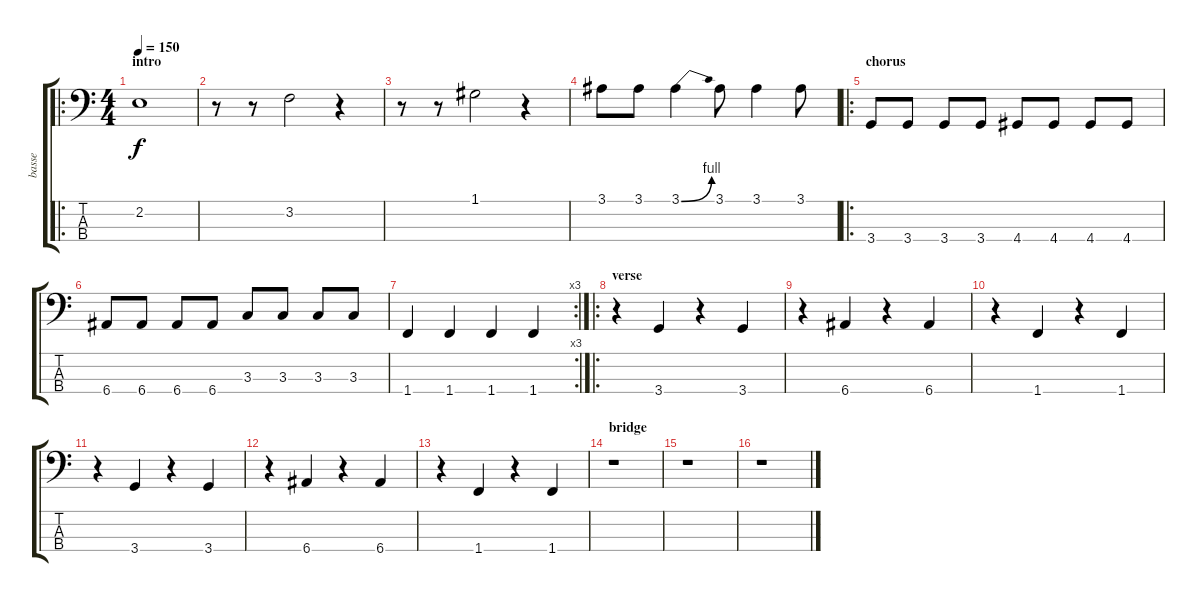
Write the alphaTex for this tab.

\track ("basse" "basse") {instrument electricbasspick}
\staff {score tabs}
\tuning (G2 D2 A1 E1) {hide}
\ro
\ts (4 4)
\section ("" "intro")
\tempo 150
\clef f4
\ks c
2.2.1{dy f instrument electricbasspick} |
r.8 r.8 3.2.2 r.4 |
r.8 r.8 1.1.2 r.4 |
3.1.8 3.1.8 3.1{be (bend 0 0 60 4)}.4 3.1.8 3.1.4 3.1.8 |
\ro
\section ("" "chorus")
3.4.8 3.4.8 3.4.8 3.4.8 4.4.8 4.4.8 4.4.8 4.4.8 |
6.4.8 6.4.8 6.4.8 6.4.8 3.3.8 3.3.8 3.3.8 3.3.8 |
\rc 3
1.4.4 1.4.4 1.4.4 1.4.4 |
\ro
\section ("" "verse")
r.4 3.4.4 r.4 3.4.4 |
r.4 6.4.4 r.4 6.4.4 |
r.4 1.4.4 r.4 1.4.4 |
r.4 3.4.4 r.4 3.4.4 |
r.4 6.4.4 r.4 6.4.4 |
r.4 1.4.4 r.4 1.4.4 |
\section ("" "bridge")
r.1 |
r.1 |
r.1
